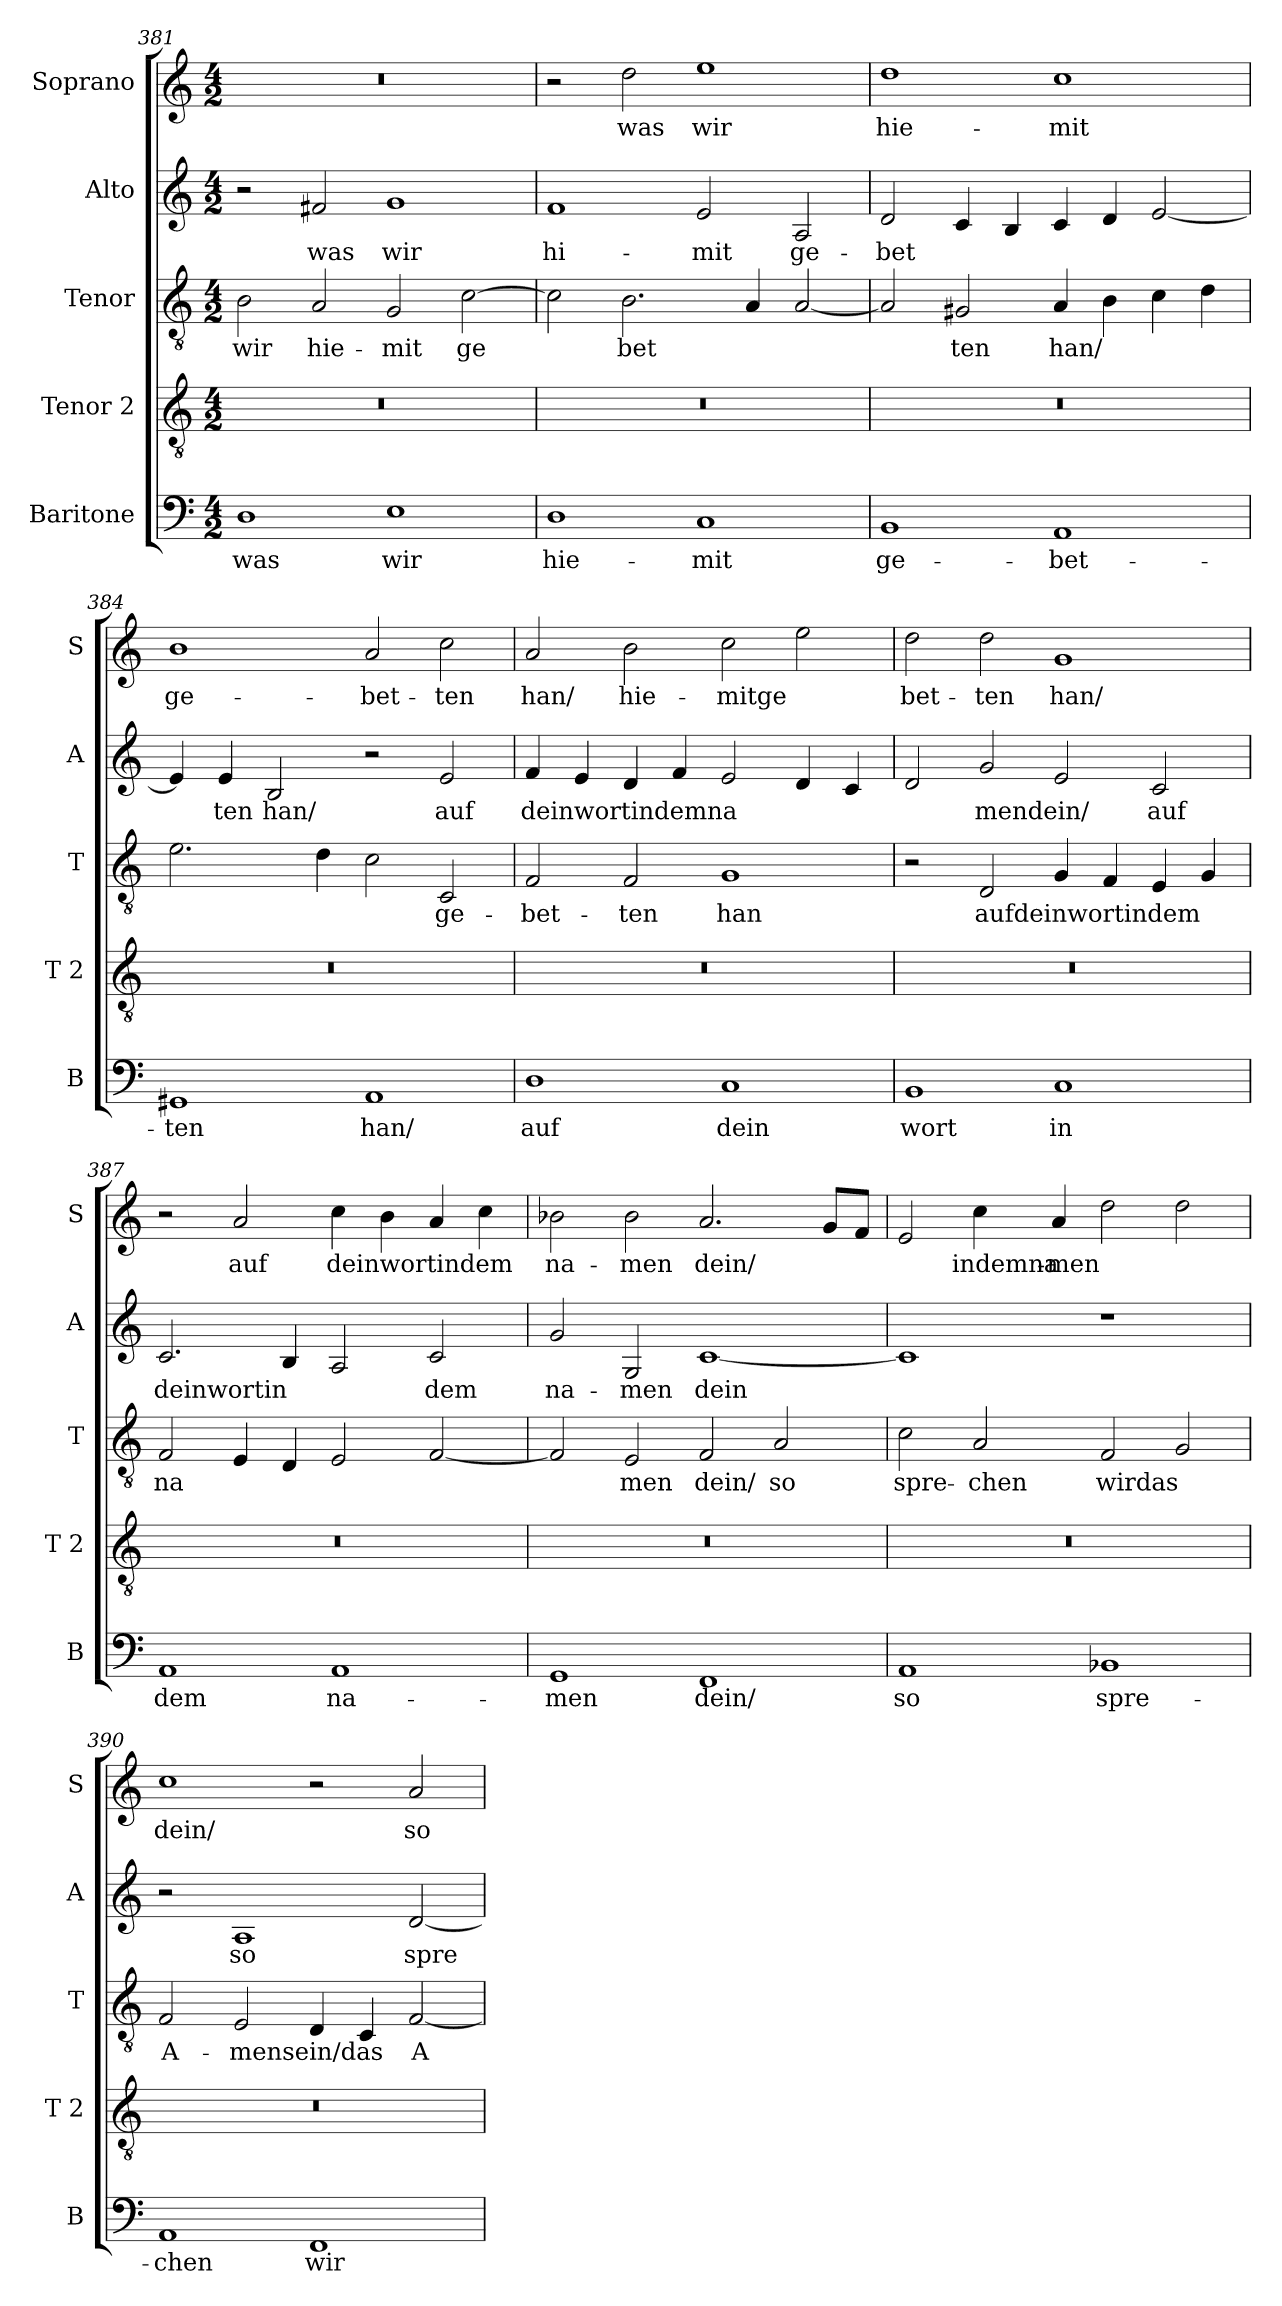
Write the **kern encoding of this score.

**kern	**text	**kern	**kern	**text	**kern	**text	**kern	**text
*part5	*part5	*part4	*part3	*part3	*part2	*part2	*part1	*part1
*staff5	*staff5	*staff4	*staff3	*staff3	*staff2	*staff2	*staff1	*staff1
*I"Baritone	*	*I"Tenor 2	*I"Tenor	*	*I"Alto	*	*I"Soprano	*
*I'B	*	*I'T 2	*I'T	*	*I'A	*	*I'S	*
!!LO:PB:g=z
*clefF4	*	*clefGv2	*clefGv2	*	*clefG2	*	*clefG2	*
*k[]	*	*k[]	*k[]	*	*k[]	*	*k[]	*
*C:	*	*C:	*C:	*	*C:	*	*C:	*
*M4/2	*	*M4/2	*M4/2	*	*M4/2	*	*M4/2	*
=381	=381	=381	=381	=381	=381	=381	=381	=381
!	!LO:LY:b:cj	!	!	!LO:LY:b:cj	!	!	!	!
1D	was	0r	2B\	wir	2r	.	0r	.
!	!	!	!	!LO:LY:b:cj	!	!LO:LY:b:cj	!	!
.	.	.	2A/	hie-	2f#X/	was	.	.
!	!LO:LY:b:cj	!	!	!LO:LY:b:cj	!	!LO:LY:b:cj	!	!
1E	wir	.	2G/	-mit	1g	wir	.	.
!	!	!	!	!LO:LY:b:cj	!	!	!	!
.	.	.	[>2c\	ge-	.	.	.	.
=382	=382	=382	=382	=382	=382	=382	=382	=382
!	!LO:LY:b:cj	!	!	!LO:LY:b:cj	!	!LO:LY:b:cj	!	!
1D	hie-	0r	2c\]	--	1f	hi-	2r	.
!	!	!	!	!LO:LY:b:cj	!	!	!	!LO:LY:b:cj
.	.	.	2.B\	-bet-	.	.	2dd\	was
!	!LO:LY:b:cj	!	!	!	!	!LO:LY:b:cj	!	!LO:LY:b:cj
1C	-mit	.	.	.	2e/	-mit	1ee	wir
!	!	!	!	!LO:LY:b:cj	!	!	!	!
.	.	.	4A/	--	.	.	.	.
!	!	!	!	!LO:LY:b:cj	!	!LO:LY:b:cj	!	!
.	.	.	[<2A/	--	2A/	ge-	.	.
=383	=383	=383	=383	=383	=383	=383	=383	=383
!	!LO:LY:b:cj	!	!	!LO:LY:b:cj	!	!LO:LY:b:cj	!	!LO:LY:b:cj
1BB	ge-	0r	2A/]	--	2d/	-bet-	1dd	hie-
!	!	!	!	!LO:LY:b:cj	!	!LO:LY:b:cj	!	!
.	.	.	2G#X/	-ten	4c/	--	.	.
!	!	!	!	!	!	!LO:LY:b:cj	!	!
.	.	.	.	.	4B/	--	.	.
!	!LO:LY:b:cj	!	!	!LO:LY:b:cj	!	!LO:LY:b:cj	!	!LO:LY:b:cj
1AA	-bet-	.	4A/	han/	4c/	--	1cc	-mit
!	!	!	!	!LO:LY:b:cj	!	!LO:LY:b:cj	!	!
.	.	.	4B\	.	4d/	--	.	.
!	!	!	!	!LO:LY:b:cj	!	!LO:LY:b:cj	!	!
.	.	.	4c\	.	[<2e/	--	.	.
!	!	!	!	!LO:LY:b:cj	!	!	!	!
.	.	.	4d\	.	.	.	.	.
=384	=384	=384	=384	=384	=384	=384	=384	=384
!	!LO:LY:b:cj	!	!	!LO:LY:b:cj	!	!LO:LY:b:cj	!	!LO:LY:b:cj
1GG#X	-ten	0r	2.e\	.	4e/]	--	1b	ge-
!	!	!	!	!	!	!LO:LY:b:cj	!	!
.	.	.	.	.	4e/	-ten	.	.
!	!	!	!	!	!	!LO:LY:b:cj	!	!
.	.	.	.	.	2B/	han/	.	.
!	!	!	!	!LO:LY:b:cj	!	!	!	!
.	.	.	4d\	.	.	.	.	.
!	!LO:LY:b:cj	!	!	!LO:LY:b:cj	!	!	!	!LO:LY:b:cj
1AA	han/	.	2c\	.	2r	.	2a/	-bet-
!	!	!	!	!LO:LY:b:cj	!	!LO:LY:b:cj	!	!LO:LY:b:cj
.	.	.	2C/	ge-	2e/	auf	2cc\	-ten
=385	=385	=385	=385	=385	=385	=385	=385	=385
!	!LO:LY:b:cj	!	!	!LO:LY:b:cj	!	!LO:LY:b:cj	!	!LO:LY:b:cj
1D	auf	0r	2F/	-bet-	4f/	deinwortindemna-	2a/	han/
!	!	!	!	!	!	!LO:LY:b:cj	!	!
.	.	.	.	.	4e/	--	.	.
!	!	!	!	!LO:LY:b:cj	!	!LO:LY:b:cj	!	!LO:LY:b:cj
.	.	.	2F/	-ten	4d/	--	2b\	hie-
!	!	!	!	!	!	!LO:LY:b:cj	!	!
.	.	.	.	.	4f/	--	.	.
!	!LO:LY:b:cj	!	!	!LO:LY:b:cj	!	!LO:LY:b:cj	!	!LO:LY:b:cj
1C	dein	.	1G	han	2e/	--	2cc\	-mitge-
!	!	!	!	!	!	!LO:LY:b:cj	!	!LO:LY:b:cj
.	.	.	.	.	4d/	--	2ee\	--
!	!	!	!	!	!	!LO:LY:b:cj	!	!
.	.	.	.	.	4c/	--	.	.
=386	=386	=386	=386	=386	=386	=386	=386	=386
!	!LO:LY:b:cj	!	!	!	!	!LO:LY:b:cj	!	!LO:LY:b:cj
1BB	wort	0r	2r	.	2d/	--	2dd\	-bet-
!	!	!	!	!LO:LY:b:cj	!	!LO:LY:b:cj	!	!LO:LY:b:cj
.	.	.	2D/	aufdeinwortindem	2g/	-mendein/	2dd\	-ten
!	!LO:LY:b:cj	!	!	!LO:LY:b:cj	!	!LO:LY:b:cj	!	!LO:LY:b:cj
1C	in	.	4G/	.	2e/	.	1g	han/
!	!	!	!	!LO:LY:b:cj	!	!	!	!
.	.	.	4F/	.	.	.	.	.
!	!	!	!	!LO:LY:b:cj	!	!LO:LY:b:cj	!	!
.	.	.	4E/	.	2c/	auf	.	.
!	!	!	!	!LO:LY:b:cj	!	!	!	!
.	.	.	4G/	.	.	.	.	.
!!LO:LB:g=z
=387	=387	=387	=387	=387	=387	=387	=387	=387
!	!LO:LY:b:cj	!	!	!LO:LY:b:cj	!	!LO:LY:b:cj	!	!
1AA	dem	0r	2F/	na-	2.c/	deinwortin	2r	.
!	!	!	!	!LO:LY:b:cj	!	!	!	!LO:LY:b:cj
.	.	.	4E/	--	.	.	2a/	auf
!	!	!	!	!LO:LY:b:cj	!	!LO:LY:b:cj	!	!
.	.	.	4D/	--	4B/	.	.	.
!	!LO:LY:b:cj	!	!	!LO:LY:b:cj	!	!LO:LY:b:cj	!	!LO:LY:b:cj
1AA	na-	.	2E/	--	2A/	.	4cc\	deinwortindem
!	!	!	!	!	!	!	!	!LO:LY:b:cj
.	.	.	.	.	.	.	4b\	.
!	!	!	!	!LO:LY:b:cj	!	!LO:LY:b:cj	!	!LO:LY:b:cj
.	.	.	[<2F/	--	2c/	dem	4a/	.
!	!	!	!	!	!	!	!	!LO:LY:b:cj
.	.	.	.	.	.	.	4cc\	.
=388	=388	=388	=388	=388	=388	=388	=388	=388
!	!LO:LY:b:cj	!	!	!LO:LY:b:cj	!	!LO:LY:b:cj	!	!LO:LY:b:cj
1GG	-men	0r	2F/]	--	2g/	na-	2b-X\	na-
!	!	!	!	!LO:LY:b:cj	!	!LO:LY:b:cj	!	!LO:LY:b:cj
.	.	.	2E/	-men	2G/	-men	2b-\	-men
!	!LO:LY:b:cj	!	!	!LO:LY:b:cj	!	!LO:LY:b:cj	!	!LO:LY:b:cj
1FF	dein/	.	2F/	dein/	[<1c	dein	2.a/	dein/
!	!	!	!	!LO:LY:b:cj	!	!	!	!
.	.	.	2A/	so	.	.	.	.
!	!	!	!	!	!	!	!	!LO:LY:b:cj
.	.	.	.	.	.	.	8g/L	.
!	!	!	!	!	!	!	!	!LO:LY:b:cj
.	.	.	.	.	.	.	8f/J	.
=389	=389	=389	=389	=389	=389	=389	=389	=389
!	!LO:LY:b:cj	!	!	!LO:LY:b:cj	!	!LO:LY:b:cj	!	!LO:LY:b:cj
1AA	so	0r	2c\	spre-	1c]	.	2e/	.
!	!	!	!	!LO:LY:b:cj	!	!	!	!LO:LY:b:cj
.	.	.	2A/	-chen	.	.	4cc\	indemna-
!	!	!	!	!	!	!	!	!LO:LY:b:cj
.	.	.	.	.	.	.	4a/	-men
!	!LO:LY:b:cj	!	!	!LO:LY:b:cj	!	!	!	!LO:LY:b:cj
1BB-X	spre-	.	2F/	wirdas	1r	.	2dd\	.
!	!	!	!	!LO:LY:b:cj	!	!	!	!LO:LY:b:cj
.	.	.	2G/	.	.	.	2dd\	.
=390	=390	=390	=390	=390	=390	=390	=390	=390
!	!LO:LY:b:cj	!	!	!LO:LY:b:cj	!	!	!	!LO:LY:b:cj
1AA	-chen	0r	2F/	A-	2r	.	1cc	dein/
!	!	!	!	!LO:LY:b:cj	!	!LO:LY:b:cj	!	!
.	.	.	2E/	-mensein/das	1A	so	.	.
!	!LO:LY:b:cj	!	!	!LO:LY:b:cj	!	!	!	!
1FF	wir	.	4D/	.	.	.	2r	.
!	!	!	!	!LO:LY:b:cj	!	!	!	!
.	.	.	4C/	.	.	.	.	.
!	!	!	!	!LO:LY:b:cj	!	!LO:LY:b:cj	!	!LO:LY:b:cj
.	.	.	[<2F/	A-	[<2d/	spre-	2a/	so
=	=	=	=	=	=	=	=	=
*-	*-	*-	*-	*-	*-	*-	*-	*-
